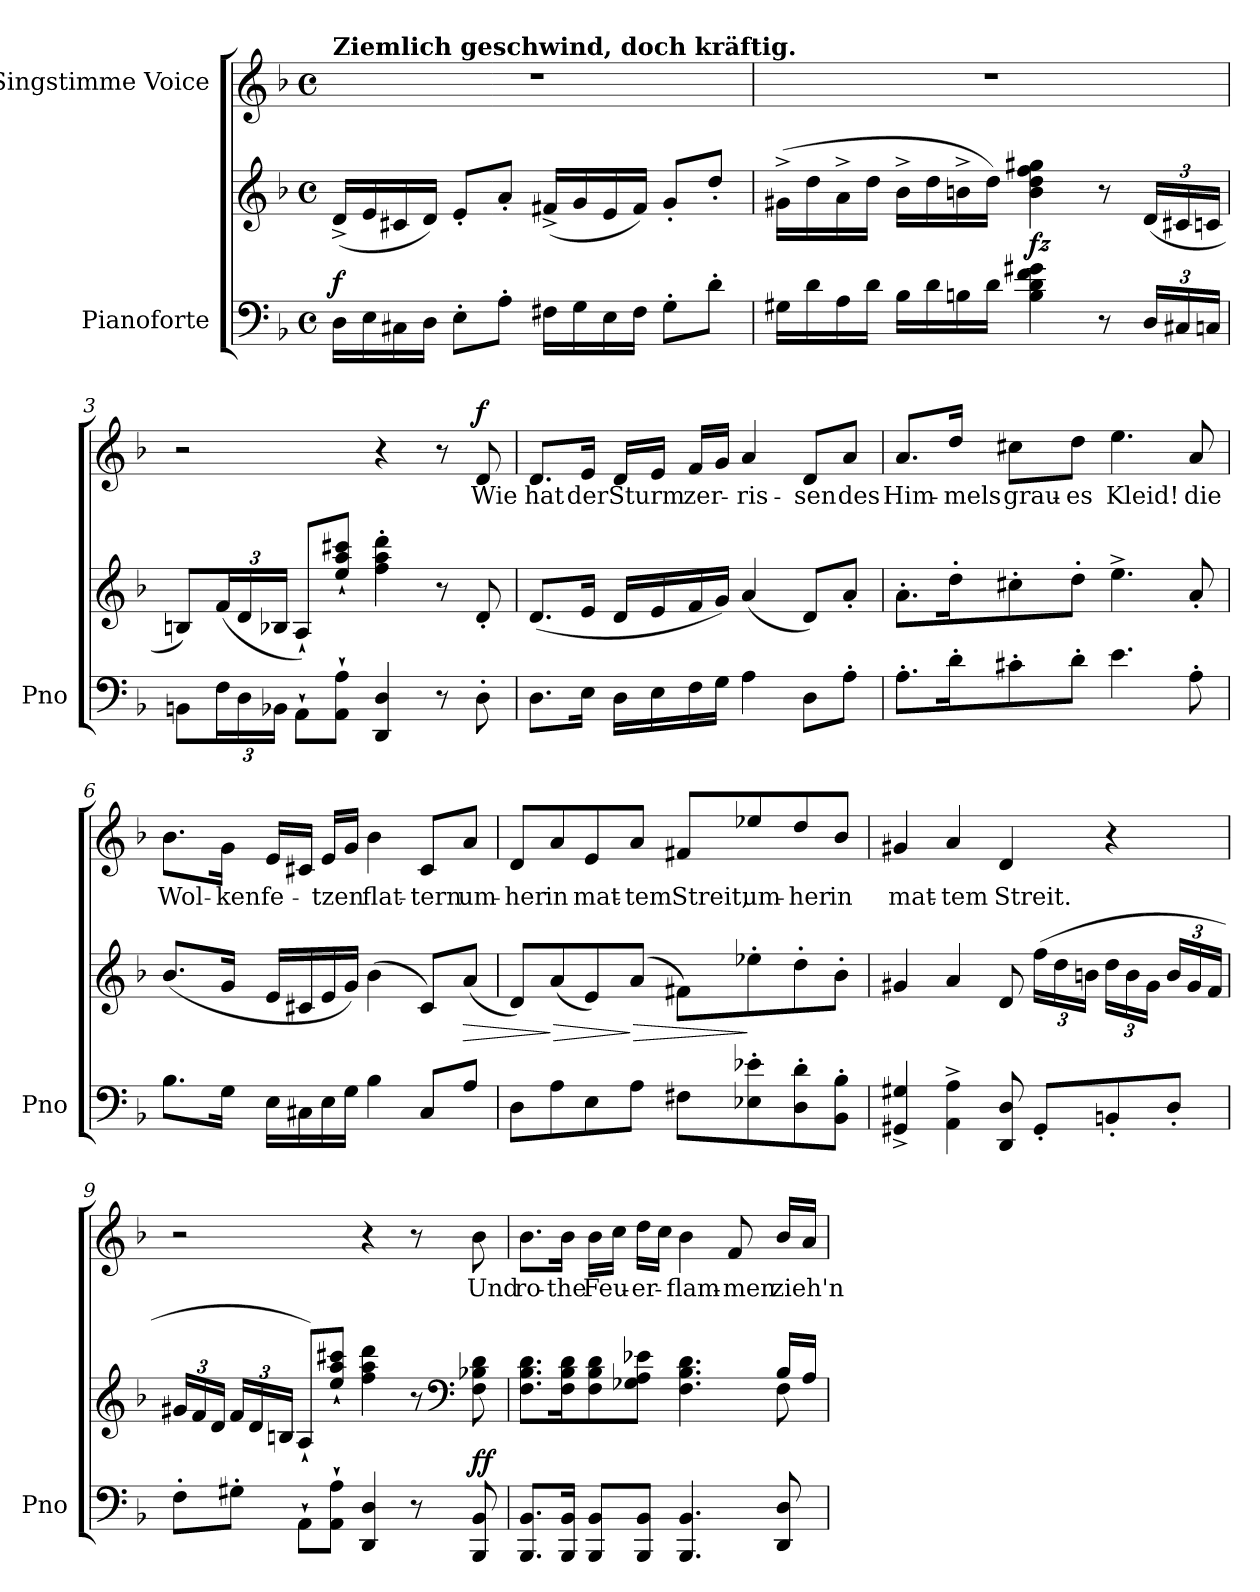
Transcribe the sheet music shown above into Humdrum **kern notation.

**kern	**kern	**dynam	**kern	**text	**dynam
*part2	*part2	*part2	*part1	*part1	*part1
*staff3	*staff2	*staff2/3	*staff1	*staff1	*staff1
*I"Pianoforte	*	*	*I"Singstimme Voice	*	*
*I'Pno	*	*	*	*	*
*clefF4	*clefG2	*	*clefG2	*	*
*k[b-]	*k[b-]	*	*k[b-]	*	*
*M4/4	*M4/4	*	*M4/4	*	*
*met(c)	*met(c)	*	*met(c)	*	*
*MM80	*MM80	*	*MM80	*	*
=1	=1	=1	=1	=1	=1
!	!	!	!LO:TX:a:B:t=Ziemlich geschwind, doch kräftig.	!	!
!	!	!LO:DY:a=2	!	!	!
16D\LL	(<16d^/LL	f	1r	.	.
16E\	16e/	.	.	.	.
16C#X\	16c#X/	.	.	.	.
16D\JJ	16d/JJ)	.	.	.	.
8E'\L	8e'/L	.	.	.	.
8A'\J	8a'/J	.	.	.	.
16F#X\LL	(<16f#X^/LL	.	.	.	.
16G\	16g/	.	.	.	.
16E\	16e/	.	.	.	.
16F#\JJ	16f#/JJ)	.	.	.	.
8G'\L	8g'/L	.	.	.	.
8d'\J	8dd'/J	.	.	.	.
=2	=2	=2	=2	=2	=2
16G#X\LL	(>16g#X^\LL	.	1r	.	.
16d\	16dd\	.	.	.	.
16A\	16a^\	.	.	.	.
16d\JJ	16dd\JJ	.	.	.	.
16B-\LL	16b-^\LL	.	.	.	.
16d\	16dd\	.	.	.	.
16Bn\	16bn^\	.	.	.	.
16d\JJ	16dd\JJ)	.	.	.	.
!	!	!LO:DY:b	!	!	!
4B\ 4d\ 4f\ 4g#X\	4b\ 4dd\ 4ff\ 4gg#X\	fz	.	.	.
8r	8r	.	.	.	.
*Xbrackettup	*Xbrackettup	*	*	*	*
24D/LL	(<24d/LL	.	.	.	.
24C#X/	24c#X/	.	.	.	.
24Cn/JJ	24cn/JJ	.	.	.	.
!!LO:LB:g=z
=3	=3	=3	=3	=3	=3
8BBn\L	8Bn/L)	.	2r	.	.
24F\L	(<24f/L	.	.	.	.
24D\	24d/	.	.	.	.
24BB-X\JJ	24B-X/JJ	.	.	.	.
8AA`\L	8A`/L)	.	.	.	.
8AA\` 8A\`J	8ee/` 8aa/` 8ccc#X/`J	.	.	.	.
4DD/ 4D/	4ff\' 4aa\' 4ddd\'	.	4r	.	.
8r	8r	.	8r	.	.
!	!	!	!	!LO:LY:b	!LO:DY:a
8D'\	8d'/	.	8d/	Wie	f
!!LO:LB:g=z
=4	=4	=4	=4	=4	=4
!	!	!	!	!LO:LY:b	!
8.D\L	(<8.d/L	.	8.d/L	hat	.
!	!	!	!	!LO:LY:b	!
16E\Jk	16e/Jk	.	16e/Jk	der	.
!	!	!	!	!LO:LY:b	!
16D\LL	16d/LL	.	16d/LL	Sturm	.
16E\	16e/	.	16e/JJ	.	.
!	!	!	!	!LO:LY:b	!
16F\	16f/	.	16f/LL	zer-	.
16G\JJ	16g/JJ)	.	16g/JJ	.	.
!	!	!	!	!LO:LY:b	!
4A\	(<4a/	.	4a/	-ris-	.
!	!	!	!	!LO:LY:b	!
8D\L	8d/L)	.	8d/L	-sen	.
!	!	!	!	!LO:LY:b	!
8A'\J	8a'/J	.	8a/J	des	.
=5	=5	=5	=5	=5	=5
!	!	!	!	!LO:LY:b	!
8.A'\L	8.a'\L	.	8.a/L	Him-	.
!	!	!	!	!LO:LY:b	!
16d'\K	16dd'\K	.	16dd/Jk	-mels	.
!	!	!	!	!LO:LY:b	!
8c#X'\	8cc#X'\	.	8cc#X\L	grau-	.
!	!	!	!	!LO:LY:b	!
8d'\J	8dd'\J	.	8dd\J	-es	.
!	!	!	!	!LO:LY:b	!
4.e\	4.ee^\	.	4.ee\	Kleid!	.
!	!	!	!	!LO:LY:b	!
8A'\	8a'/	.	8a/	die	.
=6	=6	=6	=6	=6	=6
!	!	!	!	!LO:LY:b	!
8.B-\L	(<8.b-/L	.	8.b-\L	Wol-	.
!	!	!	!	!LO:LY:b	!
16G\Jk	16g/Jk	.	16g\Jk	-ken	.
!	!	!	!	!LO:LY:b	!
16E\LL	16e/LL	.	16e/LL	fe-	.
16C#X\	16c#X/	.	16c#X/JJ	.	.
!	!	!	!	!LO:LY:b	!
16E\	16e/	.	16e/LL	-tzen	.
16G\JJ	16g/JJ)	.	16g/JJ	.	.
!	!	!	!	!LO:LY:b	!
4B-\	(>4b-\	.	4b-\	flat-	.
!	!	!	!	!LO:LY:b	!
8C#/L	8c#/L)	.	8c#/L	-tern	.
!	!	!LO:HP:b	!	!LO:LY:b	!
8A/J	(<8a/J	>	8a/J	um-	.
!!LO:PB:g=z
=7	=7	=7	=7	=7	=7
!	!	!	!	!LO:LY:b	!
8D\L	8d/L)	.	8d/L	-her	.
!	!	!LO:HP:n=1:b	!	!LO:LY:b	!
8A\	(<8a/	] >	8a/	in	.
!	!	!	!	!LO:LY:b	!
8E\	8e/)	.	8e/	mat-	.
!	!	!LO:HP:n=1:b	!	!LO:LY:b	!
8A\J	(>8a/J	] >	8a/J	-tem	.
!	!	!	!	!LO:LY:b	!
8F#X\L	8f#X\L)	.	8f#X/L	Streit,	.
!	!	!	!	!LO:LY:b	!
8E-X\' 8e-X\'	8ee-X'\	]	8ee-X/	um-	.
!	!	!	!	!LO:LY:b	!
8D\' 8d\'	8dd'\	.	8dd/	-her	.
!	!	!	!	!LO:LY:b	!
8BB-\' 8B-\'J	8b-'\J	.	8b-/J	in	.
=8	=8	=8	=8	=8	=8
!	!	!	!	!LO:LY:b	!
4GG#X/^ 4G#X/^	4g#X/	.	4g#X/	mat-	.
!	!	!	!	!LO:LY:b	!
4AA\^ 4A\^	4a/	.	4a/	-tem	.
!	!	!	!	!LO:LY:b	!
8DD/ 8D/	8d/	.	4d/	Streit.	.
8GG#'/L	(>24ff\LL	.	.	.	.
.	24dd\	.	.	.	.
.	24bn\JJ	.	.	.	.
8BBn'/	24dd\LL	.	4r	.	.
.	24b\	.	.	.	.
.	24g#\JJ	.	.	.	.
8D'/J	24b/LL	.	.	.	.
.	24g#/	.	.	.	.
.	24f/JJ	.	.	.	.
!!LO:LB:g=z
=9	=9	=9	=9	=9	=9
8F'\L	24g#X/LL	.	2r	.	.
.	24f/	.	.	.	.
.	24d/JJ	.	.	.	.
8G#X'\J	24f/LL	.	.	.	.
.	24d/	.	.	.	.
.	24Bn/JJ	.	.	.	.
8AA`\L	8A`/L)	.	.	.	.
8AA\` 8A\`J	8ee/` 8aa/` 8ccc#X/`J	.	.	.	.
4DD/ 4D/	4ff\ 4aa\ 4ddd\	.	4r	.	.
8r	8r	.	8r	.	.
*	*clefF4	*	*	*	*
!	!	!LO:DY:a=2	!	!LO:LY:b	!
8BBB-/ 8BB-/	8F\ 8B-X\ 8d\	ff	8b-\	Und	.
!!LO:PB:g=z
=10	=10	=10	=10	=10	=10
*	*^	*	*	*	*
!	!	!	!	!	!LO:LY:b	!
8.BBB-/ 8.BB-/L	8.F\ 8.B-\ 8.d\L	2ryy	.	8.b-\L	ro-	.
!	!	!	!	!	!LO:LY:b	!
16BBB-/ 16BB-/Jk	16F\ 16B-\ 16d\K	.	.	16b-\Jk	-the	.
!	!	!	!	!	!LO:LY:b	!
8BBB-/ 8BB-/L	8F\ 8B-\ 8d\	.	.	16b-\LL	Feu-	.
.	.	.	.	16cc\JJ	.	.
!	!	!	!	!	!LO:LY:b	!
8BBB-/ 8BB-/J	8G-X\ 8A\ 8e-X\J	.	.	16dd\LL	-er-	.
.	.	.	.	16cc\JJ	.	.
!	!	!	!	!	!LO:LY:b	!
4.BBB-/ 4.BB-/	4.F\ 4.B-\ 4.d\	4ryy	.	4b-\	-flam-	.
!	!	!	!	!	!LO:LY:b	!
.	.	8ryy	.	8f/	-men	.
!	!	!	!	!	!LO:LY:b	!
8DD/ 8D/	16B-/LL	8F\	.	16b-/LL	zieh'n	.
.	16A/JJ	.	.	16a/JJ	.	.
*	*v	*v	*	*	*	*
=	=	=	=	=	=
*-	*-	*-	*-	*-	*-
